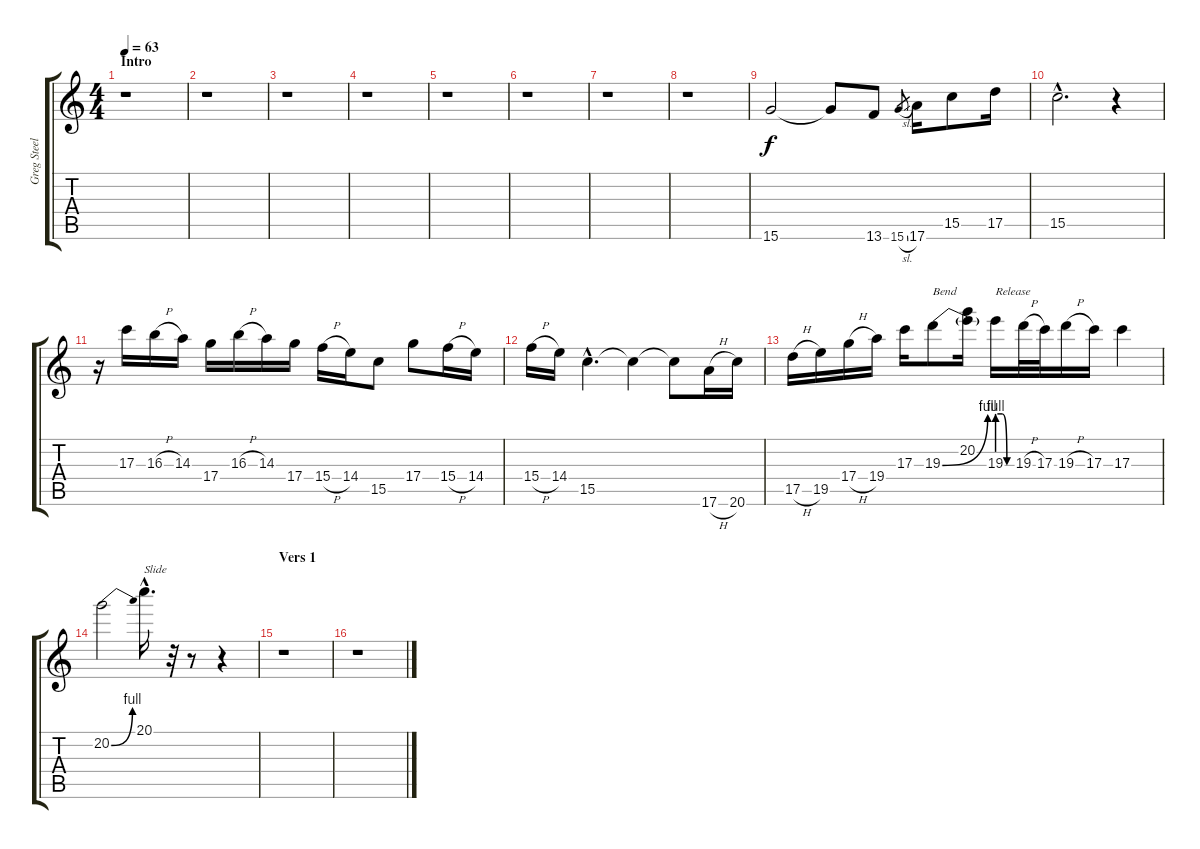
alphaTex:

\track ("Greg Steele - Lead Guitar" "Greg Steel") {instrument overdrivenguitar}
\staff {score tabs}
\tuning (E4 B3 G3 D3 A2 E2) {hide}
\ts (4 4)
\section ("" "Intro")
\tempo 63
\clef g2
\ks c
r.1{dy f instrument overdrivenguitar} |
r.1 |
r.1 |
r.1 |
r.1 |
r.1 |
r.1 |
r.1 |
15.6.2 15.6{t}.8 13.6.8 15.6{sl}.8{gr} 17.6.16 15.5.8 17.5.16 |
15.5{hac}.2{d} r.4 |
r.16 17.3.16 16.3{h}.16 14.3.16 17.4.16 16.3{h}.16 14.3.16 17.4.16 15.4{h}.16 14.4.16 15.5.8 17.4.8 15.4{h}.16 14.4.16 |
15.4{h}.16 14.4.16 15.5{hac}.4{d} 15.5{t}.4 15.5{t}.8 17.6{h}.16 20.6.16 |
17.5{h}.16 19.5.16 17.4{h}.16 19.4.16 17.3.16 19.3{be (bend 0 0 60 4)}.8{txt "Bend"} (20.2 19.3{t}).16 19.3{be (custom 0 4 20 4 40 0 60 0)}.16{txt "Release"} 19.3{h}.32 17.3.32 19.3{h}.16 17.3.16 17.3.4 |
20.2{be (bend 0 0 60 4)}.2 20.1{hac}.16{d txt "Slide"} r.32 r.8 r.4 |
\section ("" "Vers 1")
r.1 |
r.1
